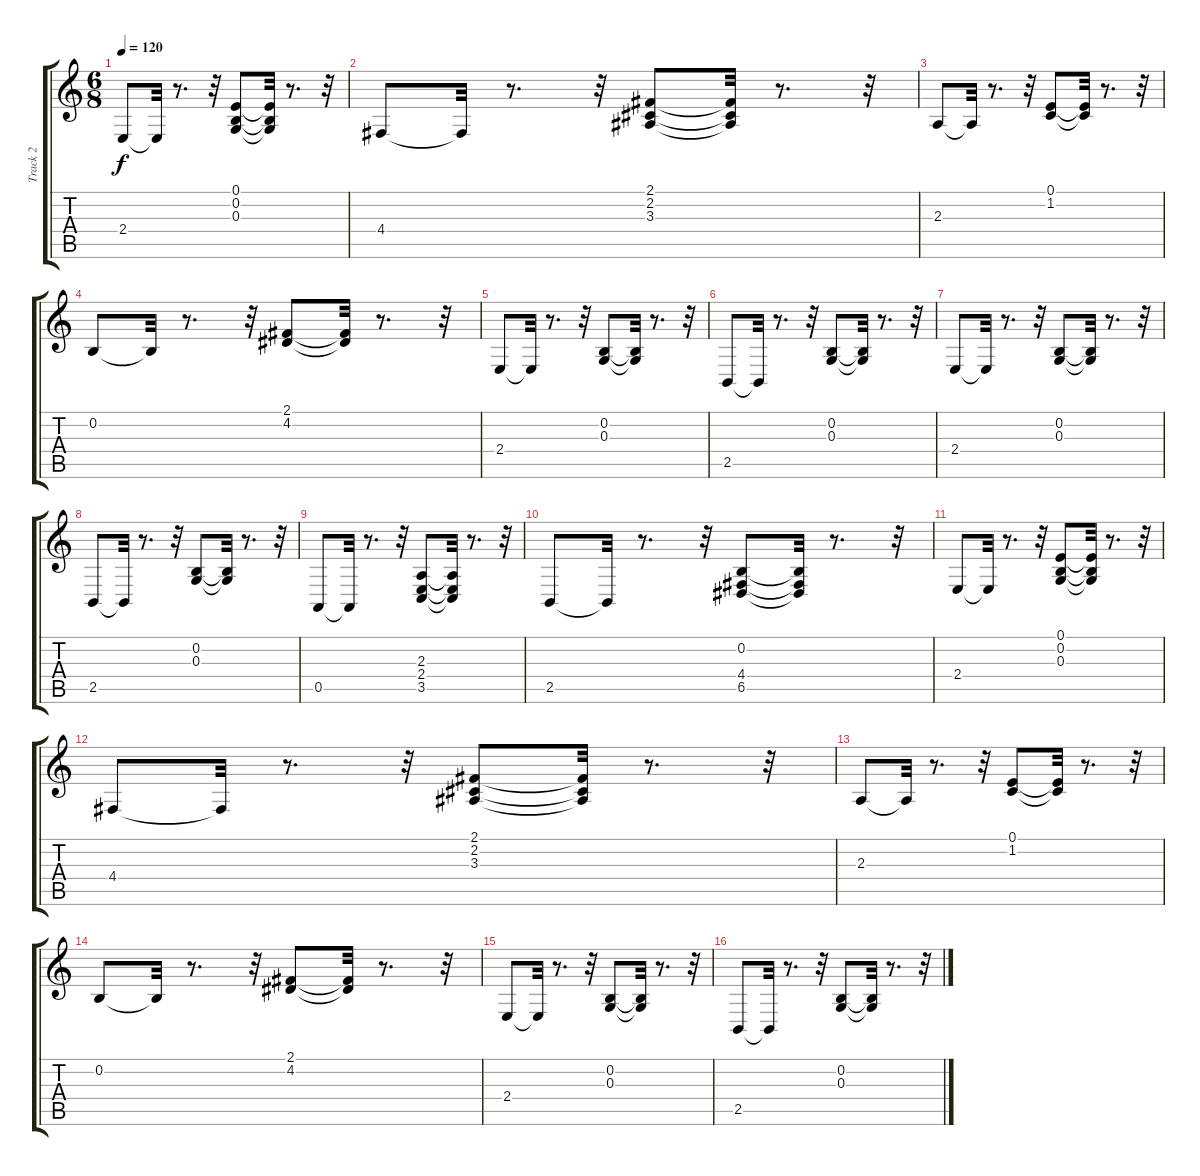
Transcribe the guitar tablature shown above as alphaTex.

\track ("Track 2" "Track 2") {instrument acousticgrandpiano}
\staff {score tabs}
\tuning (E4 B3 G3 D3 A2 E2) {hide}
\ts (6 8)
\tempo 120
\clef g2
\ks c
2.4.8{dy f} 2.4{t}.32 r.8{d} r.32 (0.1 0.2 0.3).8 (0.1{t} 0.2{t} 0.3{t}).32 r.8{d} r.32 |
4.4.8 4.4{t}.32 r.8{d} r.32 (2.1 2.2 3.3).8 (2.1{t} 2.2{t} 3.3{t}).32 r.8{d} r.32 |
2.3.8 2.3{t}.32 r.8{d} r.32 (0.1 1.2).8 (0.1{t} 1.2{t}).32 r.8{d} r.32 |
0.2.8 0.2{t}.32 r.8{d} r.32 (2.1 4.2).8 (2.1{t} 4.2{t}).32 r.8{d} r.32 |
2.4.8 2.4{t}.32 r.8{d} r.32 (0.2 0.3).8 (0.2{t} 0.3{t}).32 r.8{d} r.32 |
2.5.8 2.5{t}.32 r.8{d} r.32 (0.2 0.3).8 (0.2{t} 0.3{t}).32 r.8{d} r.32 |
2.4.8 2.4{t}.32 r.8{d} r.32 (0.2 0.3).8 (0.2{t} 0.3{t}).32 r.8{d} r.32 |
2.5.8 2.5{t}.32 r.8{d} r.32 (0.2 0.3).8 (0.2{t} 0.3{t}).32 r.8{d} r.32 |
0.5.8 0.5{t}.32 r.8{d} r.32 (2.3 2.4 3.5).8 (2.3{t} 2.4{t} 3.5{t}).32 r.8{d} r.32 |
2.5.8 2.5{t}.32 r.8{d} r.32 (0.2 4.4 6.5).8 (0.2{t} 4.4{t} 6.5{t}).32 r.8{d} r.32 |
2.4.8 2.4{t}.32 r.8{d} r.32 (0.1 0.2 0.3).8 (0.1{t} 0.2{t} 0.3{t}).32 r.8{d} r.32 |
4.4.8 4.4{t}.32 r.8{d} r.32 (2.1 2.2 3.3).8 (2.1{t} 2.2{t} 3.3{t}).32 r.8{d} r.32 |
2.3.8 2.3{t}.32 r.8{d} r.32 (0.1 1.2).8 (0.1{t} 1.2{t}).32 r.8{d} r.32 |
0.2.8 0.2{t}.32 r.8{d} r.32 (2.1 4.2).8 (2.1{t} 4.2{t}).32 r.8{d} r.32 |
2.4.8 2.4{t}.32 r.8{d} r.32 (0.2 0.3).8 (0.2{t} 0.3{t}).32 r.8{d} r.32 |
2.5.8 2.5{t}.32 r.8{d} r.32 (0.2 0.3).8 (0.2{t} 0.3{t}).32 r.8{d} r.32
